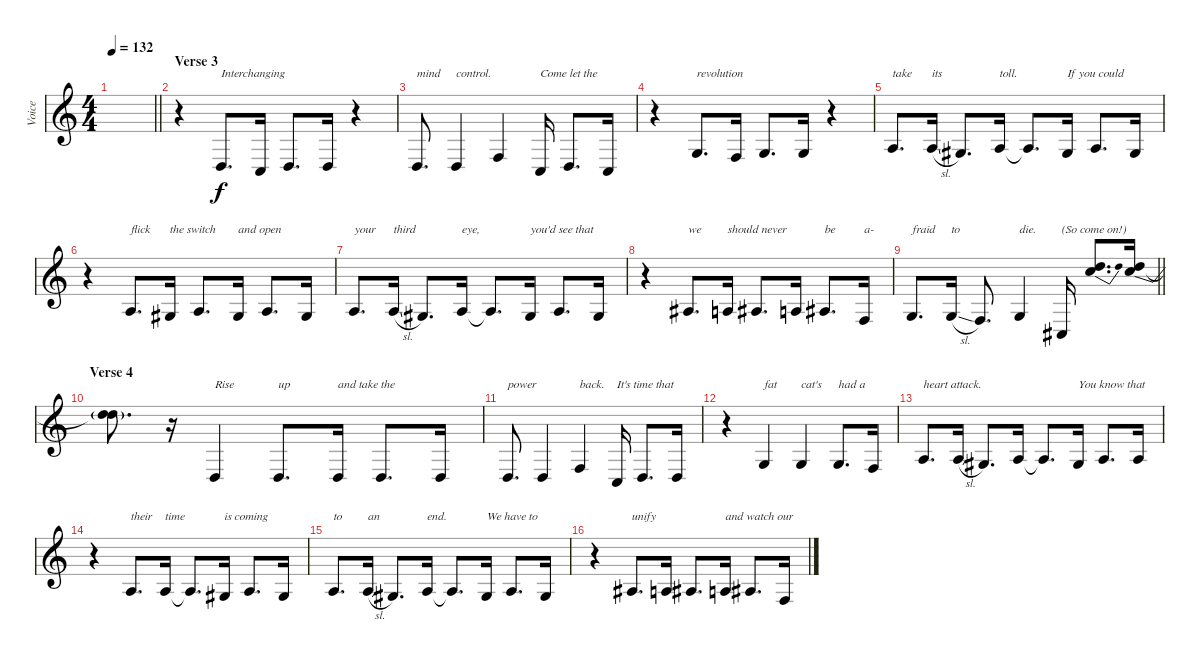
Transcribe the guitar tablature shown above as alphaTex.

\track ("Voice" "Voice") {instrument flute}
\staff {score}
\tuning (E4 B3 G3 D3 A2 E2 B1) {hide}
\ts (4 4)
\tempo 132
\clef g2
\barLineRight lightlight
\ks c
|
\section ("" "Verse 3")
r.4 5.5.8{d txt "Interchanging"} 3.5.16 5.5.8{d} 5.5.16 r.4 |
5.5.8{d txt "mind"} 5.5.4{txt "control."} 3.4.4 3.5.16{txt "Come let the"} 5.5.8{d} 3.5.16 |
r.4 5.4.8{d txt "revolution"} 3.4.16 5.4.8{d} 5.4.16 r.4 |
7.4.8{d txt "take"} 7.4{sl}.16{txt "its"} 6.4.8{d} 7.4.16{txt "toll."} 7.4{t}.8{d} 6.4.16{txt "If you could"} 7.4.8{d} 6.4.16 |
r.4 7.4.8{d txt "flick"} 6.4.16{txt "the switch"} 7.4.8{d} 6.4.16{txt "and open"} 7.4.8{d} 6.4.16 |
7.4.8{d txt "your"} 7.4{sl}.16{txt "third"} 6.4.8{d} 7.4.16{txt "eye,"} 7.4{t}.8{d} 6.4.16{txt "you'd see that"} 7.4.8{d} 6.4.16 |
r.4 8.4.8{d txt "we"} 7.4.16{txt "should never"} 8.4.8{d} 7.4.16 8.4.8{d txt "be"} 3.4.16{txt "a-"} |
\barLineRight lightlight
5.4.8{d txt "fraid"} 5.4{sl}.16{txt "to"} 3.4.8{d} 5.4.4{txt "die."} 4.5.16{txt "(So come on!)"} (15.2 17.3{be (bend 0 0 60 4)}).8{d beam Up} (15.2 17.3{be (bend 0 0 60 4)}).16{beam Up} |
\section ("" "Verse 4")
(15.2{t} 17.3{t}).8{d} r.16 5.5.4{txt "Rise"} 5.5.8{d txt "up"} 5.5.16{txt "and take the"} 5.5.8{d} 5.5.16 |
5.5.8{d txt "power"} 5.5.4 3.4.4{txt "back."} 3.5.16{txt "It's time that"} 5.5.8{d} 5.5.16 |
r.4 5.4.4{txt "fat"} 5.4.4{txt "cat's"} 5.4.8{d txt "had a"} 3.4.16 |
7.4.8{d txt "heart attack."} 7.4{sl}.16 6.4.8{d} 7.4.16 7.4{t}.8{d} 6.4.16{txt "You know that"} 7.4.8{d} 7.4.16 |
r.4 7.4.8{d txt "their"} 7.4.16{txt "time"} 7.4{t}.8{d} 6.4.16{txt "is coming"} 7.4.8{d} 6.4.16 |
7.4.8{d txt "to"} 7.4{sl}.16{txt "an"} 6.4.8{d} 7.4.16{txt "end."} 7.4{t}.8{d} 6.4.16{txt "We have to"} 7.4.8{d} 6.4.16 |
r.4 8.4.8{d txt "unify"} 7.4.16 8.4.8{d} 7.4.16{txt "and watch our"} 8.4.8{d} 3.4.16
